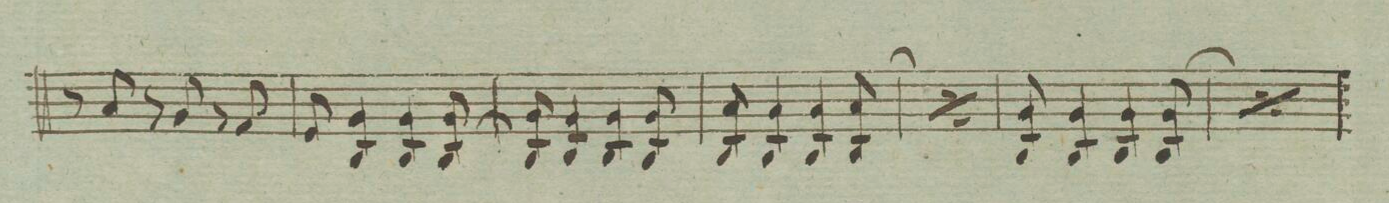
**kern	**dynam
*I"Violino. 1mo	*
*clefG2	*
*k[b-e-a-]	*
*met(c|)	*
*M3/4	*
8r	.
8a-/	.
8r	.
8g/	.
8r	.
8f/	.
=89	=89
8e-/	.
4B-/ 4g/	.
4B-/ 4g/	.
8B-/ [8g/	.
=90	=90
8B-/ 8g/]	.
4B-/ 4g/	.
4B-/ 4g/	.
8B-/ 8g/	.
=91	=91
8B-/ 8a-/	.
4B-/ 4a-/	.
4B-/ 4a-/	.
8B-/ [>8a-/	.
=92	=92
*rep	*
8B-/ 8a-/]	.
4B-/ 4a-/	.
4B-/ 4a-/	.
8B-/ 8a-/	.
*Xrep	*
=93	=93
8B-/ 8g/	.
4B-/ 4g/	.
4B-/ 4g/	.
8B-/ [>8g/	.
=94	=94
*rep	*
8B-/ 8g/]	.
4B-/ 4g/	.
4B-/ 4g/	.
8B-/ 8g/	.
*Xrep	*
=95	=95
*-	*-
